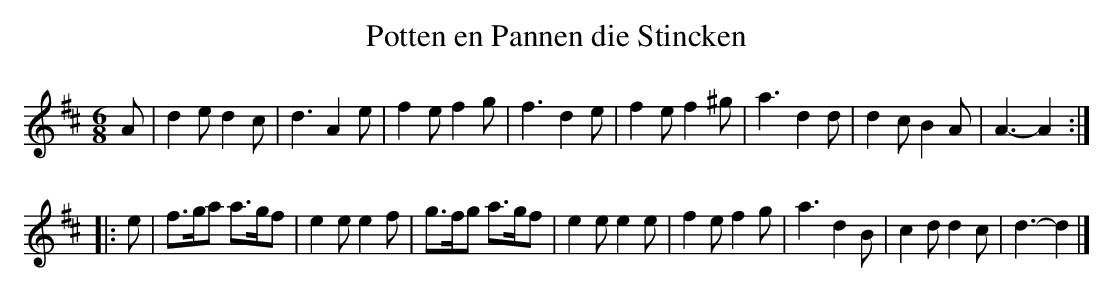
X:1
T:Potten en Pannen die Stincken
M:6/8
K:Dmaj
A|d2ed2c|d3A2e|f2ef2g|f3d2e|f2ef2^g|a3d2d|d2cB2A|A3-A2:|
|:e|f>ga a>gf|e2ee2f|g>fg a>gf|e2ee2e|f2ef2g|a3d2B|c2dd2c|d3-d2|]
